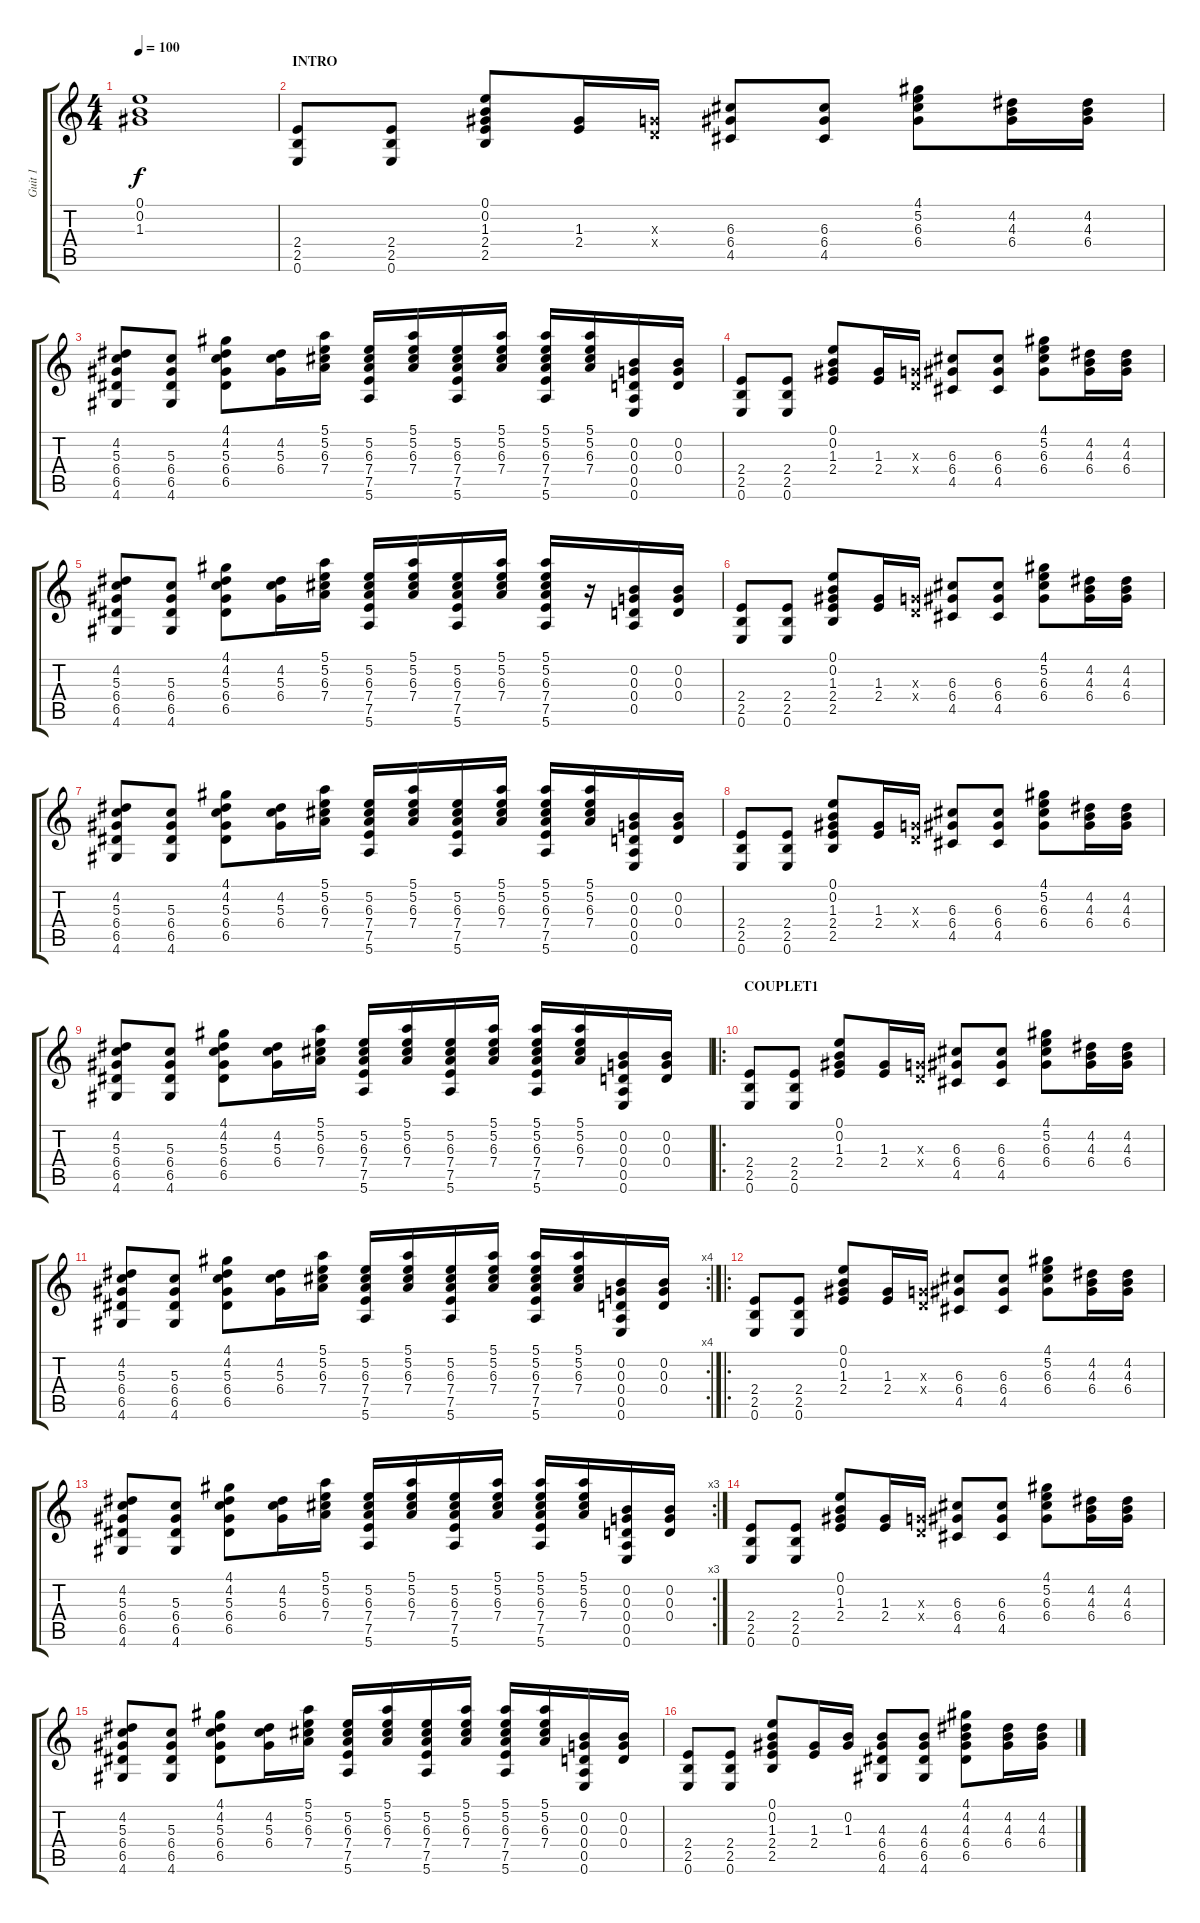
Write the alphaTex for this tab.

\track ("Guit 1" "Guit 1") {instrument acousticguitarsteel}
\staff {score tabs}
\tuning (E4 B3 G3 D3 A2 E2) {hide}
\ts (4 4)
\tempo 100
\clef g2
\ks c
(0.1 0.2 1.3).1{dy f instrument acousticguitarsteel} |
\section ("" "INTRO")
(2.4 2.5 0.6).8 (2.4 2.5 0.6).8 (0.1 0.2 1.3 2.4 2.5).8 (1.3 2.4).16 (0.3{x} 0.4{x}).16 (6.3 6.4 4.5).8 (6.3 6.4 4.5).8 (4.1 5.2 6.3 6.4).8 (4.2 4.3 6.4).16 (4.2 4.3 6.4).16 |
(4.2 5.3 6.4 6.5 4.6).8 (5.3 6.4 6.5 4.6).8 (4.1 4.2 5.3 6.4 6.5).8 (4.2 5.3 6.4).16 (5.1 5.2 6.3 7.4).16 (5.2 6.3 7.4 7.5 5.6).16 (5.1 5.2 6.3 7.4).16 (5.2 6.3 7.4 7.5 5.6).16 (5.1 5.2 6.3 7.4).16 (5.1 5.2 6.3 7.4 7.5 5.6).16 (5.1 5.2 6.3 7.4).16 (0.2 0.3 0.4 0.5 0.6).16 (0.2 0.3 0.4).16 |
(2.4 2.5 0.6).8 (2.4 2.5 0.6).8 (0.1 0.2 1.3 2.4).8 (1.3 2.4).16 (0.3{x} 0.4{x}).16 (6.3 6.4 4.5).8 (6.3 6.4 4.5).8 (4.1 5.2 6.3 6.4).8 (4.2 4.3 6.4).16 (4.2 4.3 6.4).16 |
(4.2 5.3 6.4 6.5 4.6).8 (5.3 6.4 6.5 4.6).8 (4.1 4.2 5.3 6.4 6.5).8 (4.2 5.3 6.4).16 (5.1 5.2 6.3 7.4).16 (5.2 6.3 7.4 7.5 5.6).16 (5.1 5.2 6.3 7.4).16 (5.2 6.3 7.4 7.5 5.6).16 (5.1 5.2 6.3 7.4).16 (5.1 5.2 6.3 7.4 7.5 5.6).16 r.16 (0.2 0.3 0.4 0.5).16 (0.2 0.3 0.4).16 |
(2.4 2.5 0.6).8 (2.4 2.5 0.6).8 (0.1 0.2 1.3 2.4 2.5).8 (1.3 2.4).16 (0.3{x} 0.4{x}).16 (6.3 6.4 4.5).8 (6.3 6.4 4.5).8 (4.1 5.2 6.3 6.4).8 (4.2 4.3 6.4).16 (4.2 4.3 6.4).16 |
(4.2 5.3 6.4 6.5 4.6).8 (5.3 6.4 6.5 4.6).8 (4.1 4.2 5.3 6.4 6.5).8 (4.2 5.3 6.4).16 (5.1 5.2 6.3 7.4).16 (5.2 6.3 7.4 7.5 5.6).16 (5.1 5.2 6.3 7.4).16 (5.2 6.3 7.4 7.5 5.6).16 (5.1 5.2 6.3 7.4).16 (5.1 5.2 6.3 7.4 7.5 5.6).16 (5.1 5.2 6.3 7.4).16 (0.2 0.3 0.4 0.5 0.6).16 (0.2 0.3 0.4).16 |
(2.4 2.5 0.6).8 (2.4 2.5 0.6).8 (0.1 0.2 1.3 2.4 2.5).8 (1.3 2.4).16 (0.3{x} 0.4{x}).16 (6.3 6.4 4.5).8 (6.3 6.4 4.5).8 (4.1 5.2 6.3 6.4).8 (4.2 4.3 6.4).16 (4.2 4.3 6.4).16 |
(4.2 5.3 6.4 6.5 4.6).8 (5.3 6.4 6.5 4.6).8 (4.1 4.2 5.3 6.4 6.5).8 (4.2 5.3 6.4).16 (5.1 5.2 6.3 7.4).16 (5.2 6.3 7.4 7.5 5.6).16 (5.1 5.2 6.3 7.4).16 (5.2 6.3 7.4 7.5 5.6).16 (5.1 5.2 6.3 7.4).16 (5.1 5.2 6.3 7.4 7.5 5.6).16 (5.1 5.2 6.3 7.4).16 (0.2 0.3 0.4 0.5 0.6).16 (0.2 0.3 0.4).16 |
\ro
\section ("" "COUPLET1")
(2.4 2.5 0.6).8 (2.4 2.5 0.6).8 (0.1 0.2 1.3 2.4).8 (1.3 2.4).16 (0.3{x} 0.4{x}).16 (6.3 6.4 4.5).8 (6.3 6.4 4.5).8 (4.1 5.2 6.3 6.4).8 (4.2 4.3 6.4).16 (4.2 4.3 6.4).16 |
\rc 4
(4.2 5.3 6.4 6.5 4.6).8 (5.3 6.4 6.5 4.6).8 (4.1 4.2 5.3 6.4 6.5).8 (4.2 5.3 6.4).16 (5.1 5.2 6.3 7.4).16 (5.2 6.3 7.4 7.5 5.6).16 (5.1 5.2 6.3 7.4).16 (5.2 6.3 7.4 7.5 5.6).16 (5.1 5.2 6.3 7.4).16 (5.1 5.2 6.3 7.4 7.5 5.6).16 (5.1 5.2 6.3 7.4).16 (0.2 0.3 0.4 0.5 0.6).16 (0.2 0.3 0.4).16 |
\ro
(2.4 2.5 0.6).8 (2.4 2.5 0.6).8 (0.1 0.2 1.3 2.4).8 (1.3 2.4).16 (0.3{x} 0.4{x}).16 (6.3 6.4 4.5).8 (6.3 6.4 4.5).8 (4.1 5.2 6.3 6.4).8 (4.2 4.3 6.4).16 (4.2 4.3 6.4).16 |
\rc 3
(4.2 5.3 6.4 6.5 4.6).8 (5.3 6.4 6.5 4.6).8 (4.1 4.2 5.3 6.4 6.5).8 (4.2 5.3 6.4).16 (5.1 5.2 6.3 7.4).16 (5.2 6.3 7.4 7.5 5.6).16 (5.1 5.2 6.3 7.4).16 (5.2 6.3 7.4 7.5 5.6).16 (5.1 5.2 6.3 7.4).16 (5.1 5.2 6.3 7.4 7.5 5.6).16 (5.1 5.2 6.3 7.4).16 (0.2 0.3 0.4 0.5 0.6).16 (0.2 0.3 0.4).16 |
(2.4 2.5 0.6).8 (2.4 2.5 0.6).8 (0.1 0.2 1.3 2.4).8 (1.3 2.4).16 (0.3{x} 0.4{x}).16 (6.3 6.4 4.5).8 (6.3 6.4 4.5).8 (4.1 5.2 6.3 6.4).8 (4.2 4.3 6.4).16 (4.2 4.3 6.4).16 |
(4.2 5.3 6.4 6.5 4.6).8 (5.3 6.4 6.5 4.6).8 (4.1 4.2 5.3 6.4 6.5).8 (4.2 5.3 6.4).16 (5.1 5.2 6.3 7.4).16 (5.2 6.3 7.4 7.5 5.6).16 (5.1 5.2 6.3 7.4).16 (5.2 6.3 7.4 7.5 5.6).16 (5.1 5.2 6.3 7.4).16 (5.1 5.2 6.3 7.4 7.5 5.6).16 (5.1 5.2 6.3 7.4).16 (0.2 0.3 0.4 0.5 0.6).16 (0.2 0.3 0.4).16 |
(2.4 2.5 0.6).8 (2.4 2.5 0.6).8 (0.1 0.2 1.3 2.4 2.5).8 (1.3 2.4).16 (0.2 1.3).16 (4.3 6.4 6.5 4.6).8 (4.3 6.4 6.5 4.6).8 (4.1 4.2 4.3 6.4 6.5).8 (4.2 4.3 6.4).16 (4.2 4.3 6.4).16
